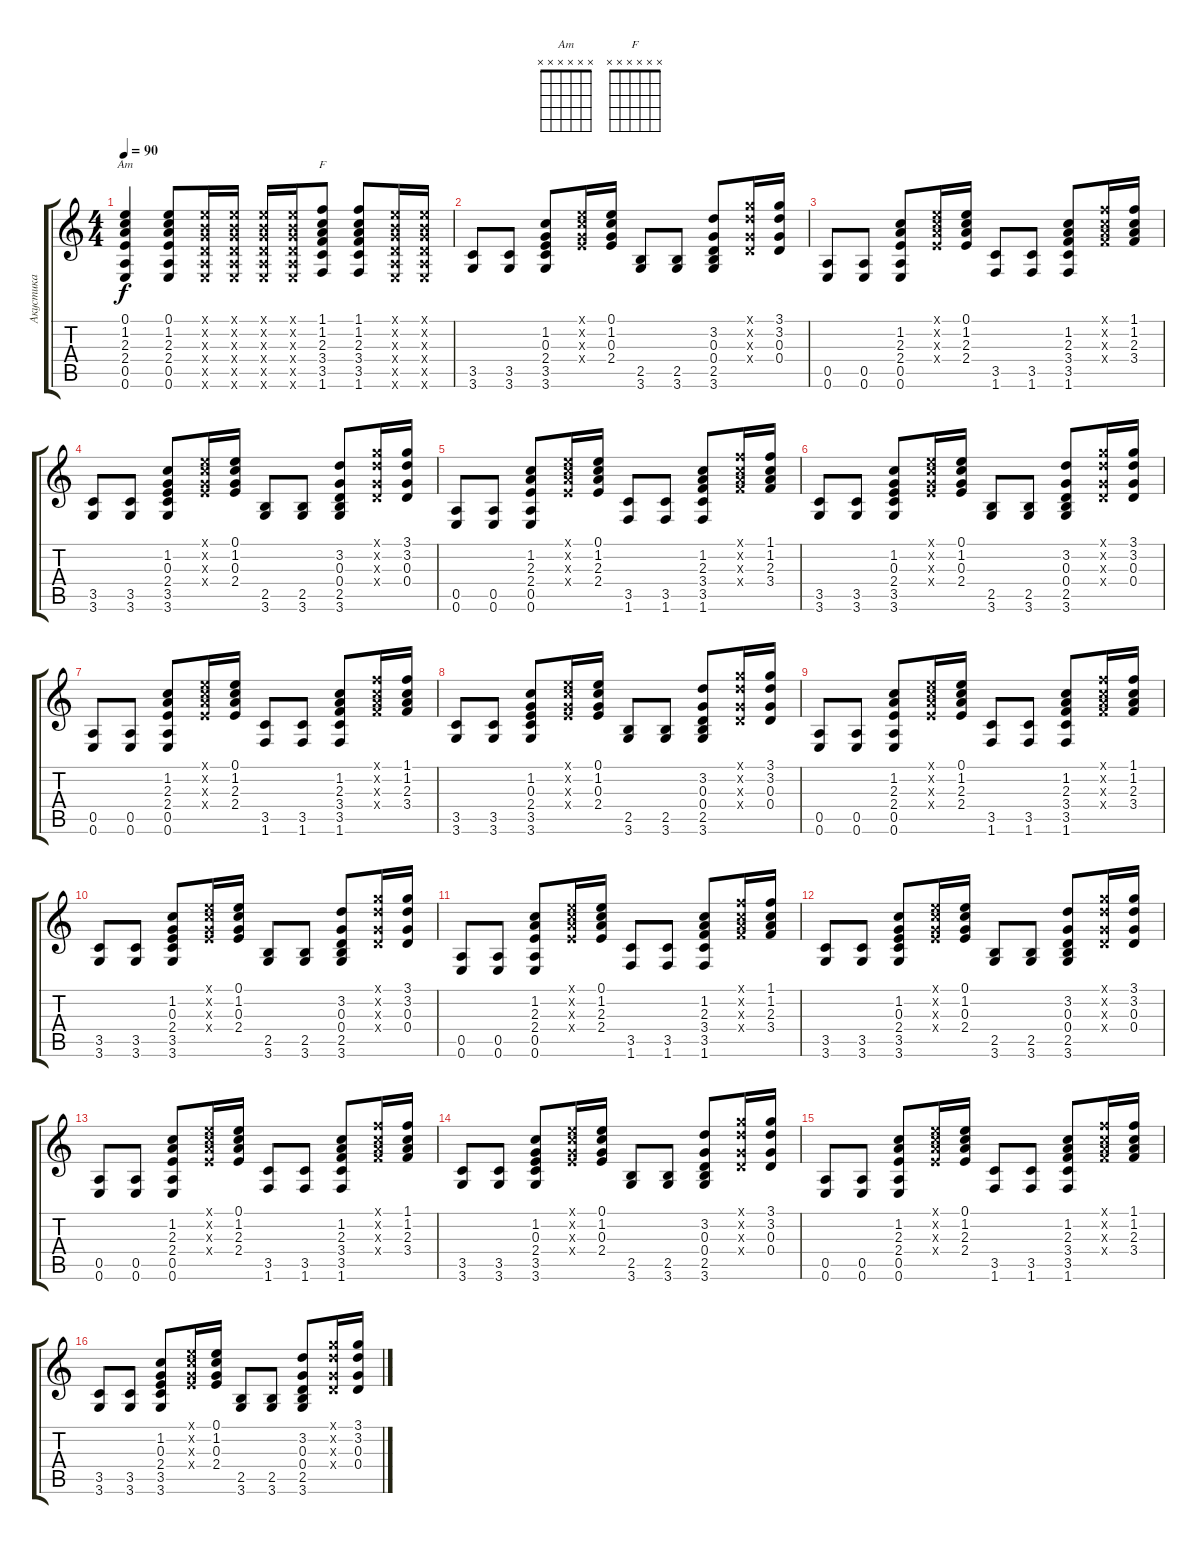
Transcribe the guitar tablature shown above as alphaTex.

\track ("Акустика" "Акустика") {instrument acousticguitarsteel}
\staff {score tabs}
\tuning (E4 B3 G3 D3 A2 E2) {hide}
\chord ("Am" x x x x x x)
\chord ("F" x x x x x x)
\ts (4 4)
\tempo 90
\clef g2
\ks c
(0.1 1.2 2.3 2.4 0.5 0.6).4{ch "Am" dy f} (0.1 1.2 2.3 2.4 0.5 0.6).8 (0.1{x} 0.2{x} 0.3{x} 0.4{x} 0.5{x} 0.6{x}).16 (0.1{x} 0.2{x} 0.3{x} 0.4{x} 0.5{x} 0.6{x}).16 (0.1{x} 0.2{x} 0.3{x} 0.4{x} 0.5{x} 0.6{x}).16 (0.1{x} 0.2{x} 0.3{x} 0.4{x} 0.5{x} 0.6{x}).16 (1.1 1.2 2.3 3.4 3.5 1.6).8{ch "F"} (1.1 1.2 2.3 3.4 3.5 1.6).8 (0.1{x} 0.2{x} 0.3{x} 0.4{x} 0.5{x} 0.6{x}).16 (0.1{x} 0.2{x} 0.3{x} 0.4{x} 0.5{x} 0.6{x}).16 |
(3.5 3.6).8 (3.5 3.6).8 (1.2 0.3 2.4 3.5 3.6).8 (0.1{x} 1.2{x} 0.3{x} 2.4{x}).16 (0.1 1.2 0.3 2.4).16 (2.5 3.6).8 (2.5 3.6).8 (3.2 0.3 0.4 2.5 3.6).8 (3.1{x} 3.2{x} 0.3{x} 0.4{x}).16 (3.1 3.2 0.3 0.4).16 |
(0.5 0.6).8 (0.5 0.6).8 (1.2 2.3 2.4 0.5 0.6).8 (0.1{x} 1.2{x} 2.3{x} 2.4{x}).16 (0.1 1.2 2.3 2.4).16 (3.5 1.6).8 (3.5 1.6).8 (1.2 2.3 3.4 3.5 1.6).8 (1.1{x} 1.2{x} 2.3{x} 3.4{x}).16 (1.1 1.2 2.3 3.4).16 |
(3.5 3.6).8 (3.5 3.6).8 (1.2 0.3 2.4 3.5 3.6).8 (0.1{x} 1.2{x} 0.3{x} 2.4{x}).16 (0.1 1.2 0.3 2.4).16 (2.5 3.6).8 (2.5 3.6).8 (3.2 0.3 0.4 2.5 3.6).8 (3.1{x} 3.2{x} 0.3{x} 0.4{x}).16 (3.1 3.2 0.3 0.4).16 |
(0.5 0.6).8 (0.5 0.6).8 (1.2 2.3 2.4 0.5 0.6).8 (0.1{x} 1.2{x} 2.3{x} 2.4{x}).16 (0.1 1.2 2.3 2.4).16 (3.5 1.6).8 (3.5 1.6).8 (1.2 2.3 3.4 3.5 1.6).8 (1.1{x} 1.2{x} 2.3{x} 3.4{x}).16 (1.1 1.2 2.3 3.4).16 |
(3.5 3.6).8 (3.5 3.6).8 (1.2 0.3 2.4 3.5 3.6).8 (0.1{x} 1.2{x} 0.3{x} 2.4{x}).16 (0.1 1.2 0.3 2.4).16 (2.5 3.6).8 (2.5 3.6).8 (3.2 0.3 0.4 2.5 3.6).8 (3.1{x} 3.2{x} 0.3{x} 0.4{x}).16 (3.1 3.2 0.3 0.4).16 |
(0.5 0.6).8 (0.5 0.6).8 (1.2 2.3 2.4 0.5 0.6).8 (0.1{x} 1.2{x} 2.3{x} 2.4{x}).16 (0.1 1.2 2.3 2.4).16 (3.5 1.6).8 (3.5 1.6).8 (1.2 2.3 3.4 3.5 1.6).8 (1.1{x} 1.2{x} 2.3{x} 3.4{x}).16 (1.1 1.2 2.3 3.4).16 |
(3.5 3.6).8 (3.5 3.6).8 (1.2 0.3 2.4 3.5 3.6).8 (0.1{x} 1.2{x} 0.3{x} 2.4{x}).16 (0.1 1.2 0.3 2.4).16 (2.5 3.6).8 (2.5 3.6).8 (3.2 0.3 0.4 2.5 3.6).8 (3.1{x} 3.2{x} 0.3{x} 0.4{x}).16 (3.1 3.2 0.3 0.4).16 |
(0.5 0.6).8 (0.5 0.6).8 (1.2 2.3 2.4 0.5 0.6).8 (0.1{x} 1.2{x} 2.3{x} 2.4{x}).16 (0.1 1.2 2.3 2.4).16 (3.5 1.6).8 (3.5 1.6).8 (1.2 2.3 3.4 3.5 1.6).8 (1.1{x} 1.2{x} 2.3{x} 3.4{x}).16 (1.1 1.2 2.3 3.4).16 |
(3.5 3.6).8 (3.5 3.6).8 (1.2 0.3 2.4 3.5 3.6).8 (0.1{x} 1.2{x} 0.3{x} 2.4{x}).16 (0.1 1.2 0.3 2.4).16 (2.5 3.6).8 (2.5 3.6).8 (3.2 0.3 0.4 2.5 3.6).8 (3.1{x} 3.2{x} 0.3{x} 0.4{x}).16 (3.1 3.2 0.3 0.4).16 |
(0.5 0.6).8 (0.5 0.6).8 (1.2 2.3 2.4 0.5 0.6).8 (0.1{x} 1.2{x} 2.3{x} 2.4{x}).16 (0.1 1.2 2.3 2.4).16 (3.5 1.6).8 (3.5 1.6).8 (1.2 2.3 3.4 3.5 1.6).8 (1.1{x} 1.2{x} 2.3{x} 3.4{x}).16 (1.1 1.2 2.3 3.4).16 |
(3.5 3.6).8 (3.5 3.6).8 (1.2 0.3 2.4 3.5 3.6).8 (0.1{x} 1.2{x} 0.3{x} 2.4{x}).16 (0.1 1.2 0.3 2.4).16 (2.5 3.6).8 (2.5 3.6).8 (3.2 0.3 0.4 2.5 3.6).8 (3.1{x} 3.2{x} 0.3{x} 0.4{x}).16 (3.1 3.2 0.3 0.4).16 |
(0.5 0.6).8 (0.5 0.6).8 (1.2 2.3 2.4 0.5 0.6).8 (0.1{x} 1.2{x} 2.3{x} 2.4{x}).16 (0.1 1.2 2.3 2.4).16 (3.5 1.6).8 (3.5 1.6).8 (1.2 2.3 3.4 3.5 1.6).8 (1.1{x} 1.2{x} 2.3{x} 3.4{x}).16 (1.1 1.2 2.3 3.4).16 |
(3.5 3.6).8 (3.5 3.6).8 (1.2 0.3 2.4 3.5 3.6).8 (0.1{x} 1.2{x} 0.3{x} 2.4{x}).16 (0.1 1.2 0.3 2.4).16 (2.5 3.6).8 (2.5 3.6).8 (3.2 0.3 0.4 2.5 3.6).8 (3.1{x} 3.2{x} 0.3{x} 0.4{x}).16 (3.1 3.2 0.3 0.4).16 |
(0.5 0.6).8 (0.5 0.6).8 (1.2 2.3 2.4 0.5 0.6).8 (0.1{x} 1.2{x} 2.3{x} 2.4{x}).16 (0.1 1.2 2.3 2.4).16 (3.5 1.6).8 (3.5 1.6).8 (1.2 2.3 3.4 3.5 1.6).8 (1.1{x} 1.2{x} 2.3{x} 3.4{x}).16 (1.1 1.2 2.3 3.4).16 |
(3.5 3.6).8 (3.5 3.6).8 (1.2 0.3 2.4 3.5 3.6).8 (0.1{x} 1.2{x} 0.3{x} 2.4{x}).16 (0.1 1.2 0.3 2.4).16 (2.5 3.6).8 (2.5 3.6).8 (3.2 0.3 0.4 2.5 3.6).8 (3.1{x} 3.2{x} 0.3{x} 0.4{x}).16 (3.1 3.2 0.3 0.4).16
